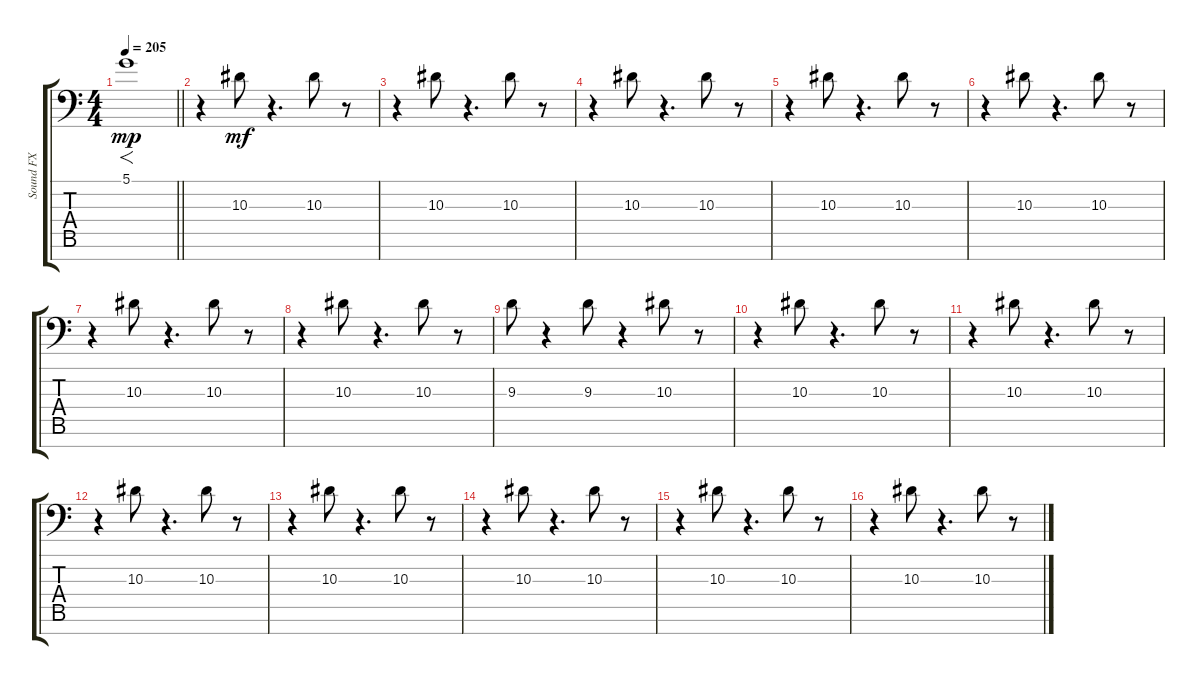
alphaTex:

\track ("Sound FX" "Sound FX") {instrument synthstrings1}
\staff {score tabs}
\tuning (D4 A3 F3 C3 G2 C2 G1) {hide}
\ts (4 4)
\tempo 205
\clef f4
\barLineRight lightlight
\ks c
5.1.1{f dy mp} |
r.4 10.3.8{dy mf} r.4{d} 10.3.8 r.8 |
r.4 10.3.8 r.4{d} 10.3.8 r.8 |
r.4 10.3.8 r.4{d} 10.3.8 r.8 |
r.4 10.3.8 r.4{d} 10.3.8 r.8 |
r.4 10.3.8 r.4{d} 10.3.8 r.8 |
r.4 10.3.8 r.4{d} 10.3.8 r.8 |
r.4 10.3.8 r.4{d} 10.3.8 r.8 |
9.3.8 r.4 9.3.8 r.4 10.3.8 r.8 |
r.4 10.3.8 r.4{d} 10.3.8 r.8 |
r.4 10.3.8 r.4{d} 10.3.8 r.8 |
r.4 10.3.8 r.4{d} 10.3.8 r.8 |
r.4 10.3.8 r.4{d} 10.3.8 r.8 |
r.4 10.3.8 r.4{d} 10.3.8 r.8 |
r.4 10.3.8 r.4{d} 10.3.8 r.8 |
r.4 10.3.8 r.4{d} 10.3.8 r.8
